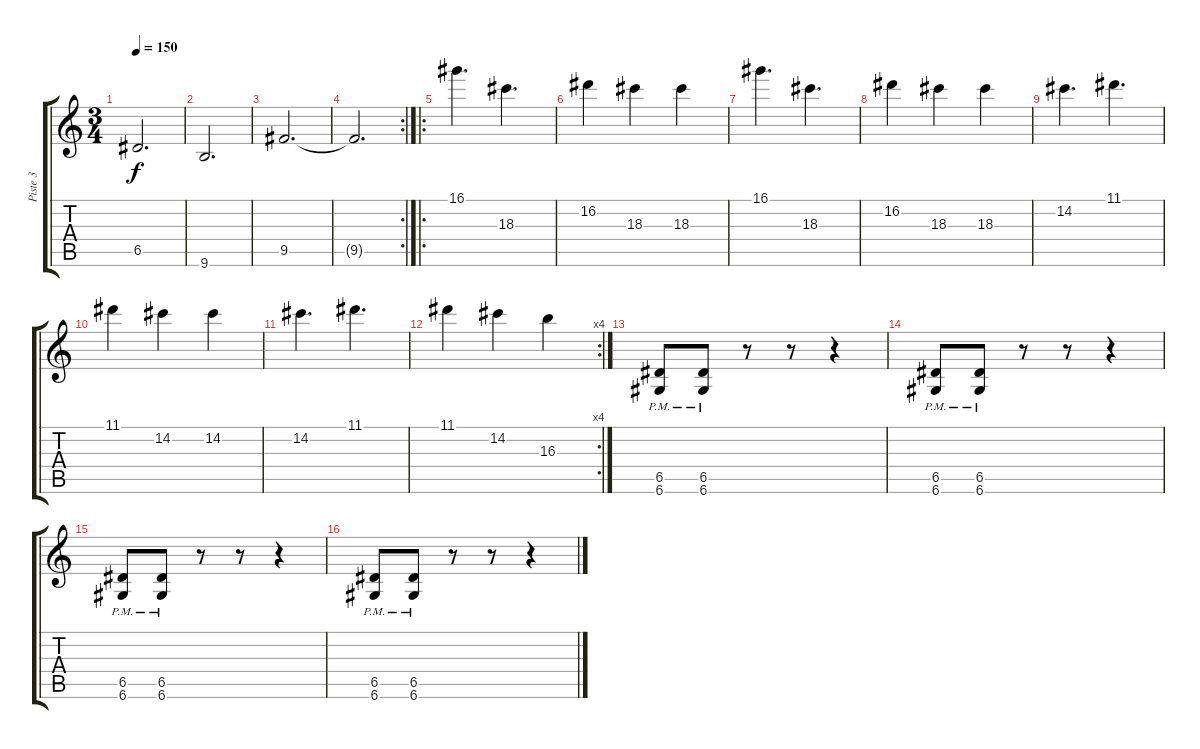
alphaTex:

\track ("Piste 3" "Piste 3") {instrument overdrivenguitar}
\staff {score tabs}
\tuning (E4 B3 G3 D3 A2 D2) {hide}
\ts (3 4)
\tempo 150
\clef g2
\ks c
6.5.2{d dy f} |
9.6.2{d} |
9.5.2{d} |
\rc 2
9.5{t}.2{d} |
\ro
16.1.4{d} 18.3.4{d} |
16.2.4 18.3.4 18.3.4 |
16.1.4{d} 18.3.4{d} |
16.2.4 18.3.4 18.3.4 |
14.2.4{d} 11.1.4{d} |
11.1.4 14.2.4 14.2.4 |
14.2.4{d} 11.1.4{d} |
\rc 4
11.1.4 14.2.4 16.3.4 |
(6.5{pm} 6.6{pm}).8 (6.5{pm} 6.6{pm}).8 r.8 r.8 r.4 |
(6.5{pm} 6.6{pm}).8 (6.5{pm} 6.6{pm}).8 r.8 r.8 r.4 |
(6.5{pm} 6.6{pm}).8 (6.5{pm} 6.6{pm}).8 r.8 r.8 r.4 |
(6.5{pm} 6.6{pm}).8 (6.5{pm} 6.6{pm}).8 r.8 r.8 r.4
